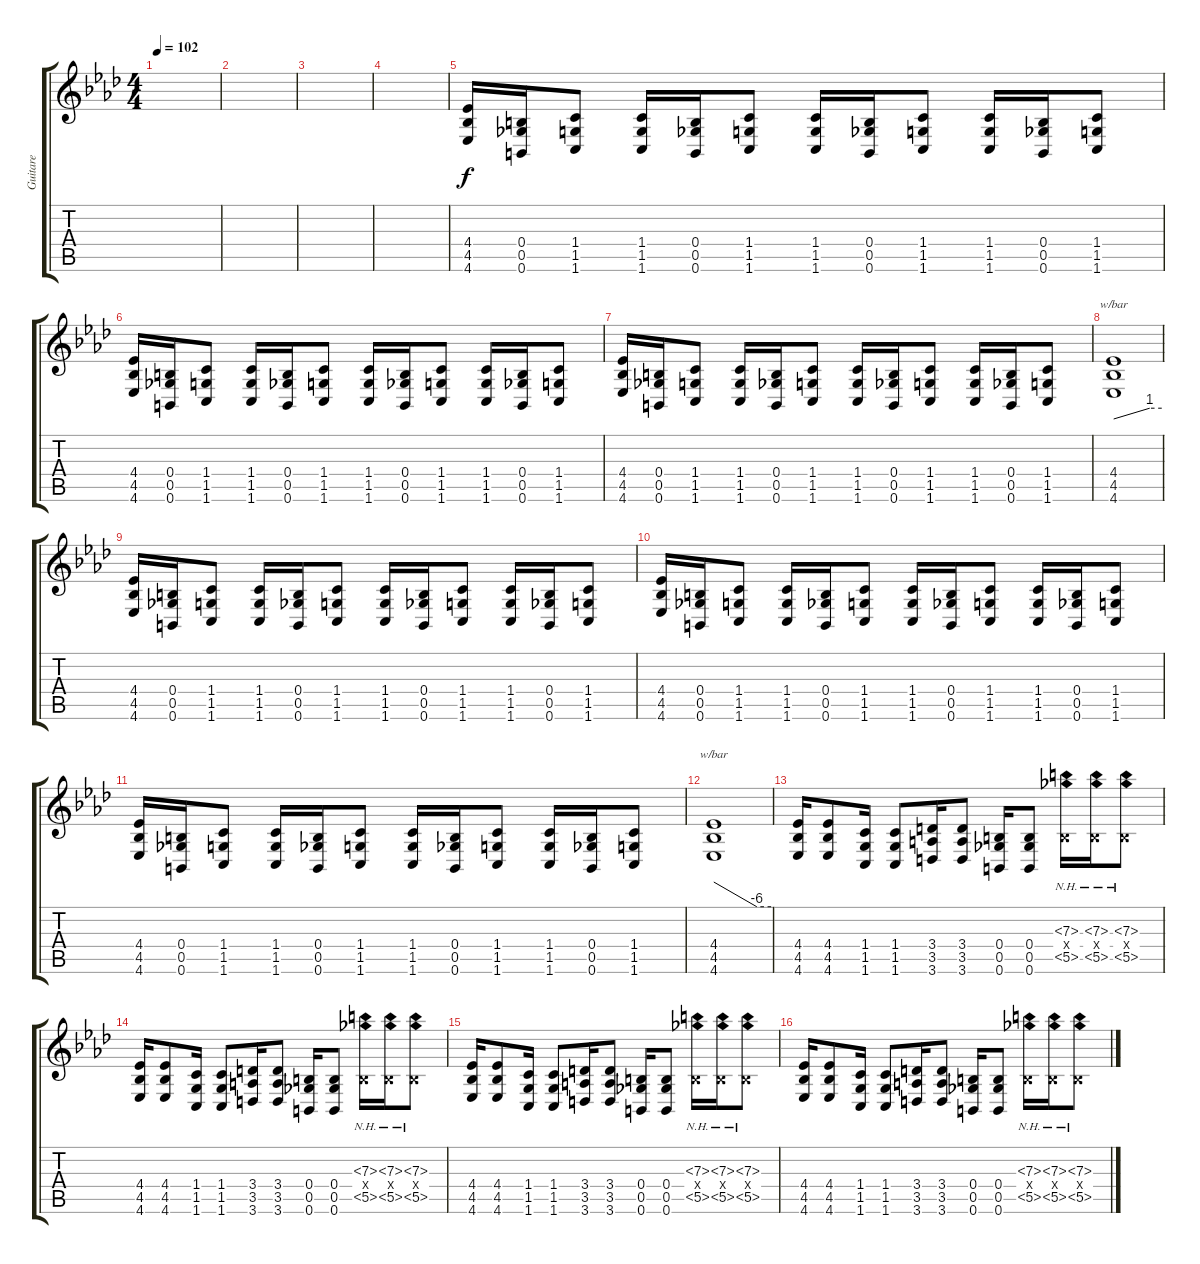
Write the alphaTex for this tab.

\track ("Guitare" "Guitare") {instrument overdrivenguitar}
\staff {score tabs}
\tuning (Db4 Ab3 E3 B2 Gb2 B1) {hide}
\ts (4 4)
\tempo 102
\clef g2
\ks fminor
|
|
|
|
\section ("" "")
(4.4 4.5 4.6).16 (0.4 0.5 0.6).16 (1.4 1.5 1.6).8 (1.4 1.5 1.6).16 (0.4 0.5 0.6).16 (1.4 1.5 1.6).8 (1.4 1.5 1.6).16 (0.4 0.5 0.6).16 (1.4 1.5 1.6).8 (1.4 1.5 1.6).16 (0.4 0.5 0.6).16 (1.4 1.5 1.6).8 |
(4.4 4.5 4.6).16 (0.4 0.5 0.6).16 (1.4 1.5 1.6).8 (1.4 1.5 1.6).16 (0.4 0.5 0.6).16 (1.4 1.5 1.6).8 (1.4 1.5 1.6).16 (0.4 0.5 0.6).16 (1.4 1.5 1.6).8 (1.4 1.5 1.6).16 (0.4 0.5 0.6).16 (1.4 1.5 1.6).8 |
(4.4 4.5 4.6).16 (0.4 0.5 0.6).16 (1.4 1.5 1.6).8 (1.4 1.5 1.6).16 (0.4 0.5 0.6).16 (1.4 1.5 1.6).8 (1.4 1.5 1.6).16 (0.4 0.5 0.6).16 (1.4 1.5 1.6).8 (1.4 1.5 1.6).16 (0.4 0.5 0.6).16 (1.4 1.5 1.6).8 |
(4.4 4.5 4.6).1{tbe (custom default 0 0 45 4 60 4)} |
(4.4 4.5 4.6).16 (0.4 0.5 0.6).16 (1.4 1.5 1.6).8 (1.4 1.5 1.6).16 (0.4 0.5 0.6).16 (1.4 1.5 1.6).8 (1.4 1.5 1.6).16 (0.4 0.5 0.6).16 (1.4 1.5 1.6).8 (1.4 1.5 1.6).16 (0.4 0.5 0.6).16 (1.4 1.5 1.6).8 |
(4.4 4.5 4.6).16 (0.4 0.5 0.6).16 (1.4 1.5 1.6).8 (1.4 1.5 1.6).16 (0.4 0.5 0.6).16 (1.4 1.5 1.6).8 (1.4 1.5 1.6).16 (0.4 0.5 0.6).16 (1.4 1.5 1.6).8 (1.4 1.5 1.6).16 (0.4 0.5 0.6).16 (1.4 1.5 1.6).8 |
(4.4 4.5 4.6).16 (0.4 0.5 0.6).16 (1.4 1.5 1.6).8 (1.4 1.5 1.6).16 (0.4 0.5 0.6).16 (1.4 1.5 1.6).8 (1.4 1.5 1.6).16 (0.4 0.5 0.6).16 (1.4 1.5 1.6).8 (1.4 1.5 1.6).16 (0.4 0.5 0.6).16 (1.4 1.5 1.6).8 |
(4.4 4.5 4.6).1{tbe (custom default 0 0 45 -24 60 -24)} |
\section ("" "")
(4.4 4.5 4.6).16 (4.4 4.5 4.6).8 (1.4 1.5 1.6).16 (1.4 1.5 1.6).8 (3.4 3.5 3.6).16 (3.4 3.5 3.6).8 (0.4 0.5 0.6).16 (0.4 0.5 0.6).8 (7.3{nh} 0.4{x} 5.5{nh}).16 (7.3{nh} 0.4{x} 5.5{nh}).16 (7.3{nh} 0.4{x} 5.5{nh}).8 |
(4.4 4.5 4.6).16 (4.4 4.5 4.6).8 (1.4 1.5 1.6).16 (1.4 1.5 1.6).8 (3.4 3.5 3.6).16 (3.4 3.5 3.6).8 (0.4 0.5 0.6).16 (0.4 0.5 0.6).8 (7.3{nh} 0.4{x} 5.5{nh}).16 (7.3{nh} 0.4{x} 5.5{nh}).16 (7.3{nh} 0.4{x} 5.5{nh}).8 |
(4.4 4.5 4.6).16 (4.4 4.5 4.6).8 (1.4 1.5 1.6).16 (1.4 1.5 1.6).8 (3.4 3.5 3.6).16 (3.4 3.5 3.6).8 (0.4 0.5 0.6).16 (0.4 0.5 0.6).8 (7.3{nh} 0.4{x} 5.5{nh}).16 (7.3{nh} 0.4{x} 5.5{nh}).16 (7.3{nh} 0.4{x} 5.5{nh}).8 |
(4.4 4.5 4.6).16 (4.4 4.5 4.6).8 (1.4 1.5 1.6).16 (1.4 1.5 1.6).8 (3.4 3.5 3.6).16 (3.4 3.5 3.6).8 (0.4 0.5 0.6).16 (0.4 0.5 0.6).8 (7.3{nh} 0.4{x} 5.5{nh}).16 (7.3{nh} 0.4{x} 5.5{nh}).16 (7.3{nh} 0.4{x} 5.5{nh}).8
